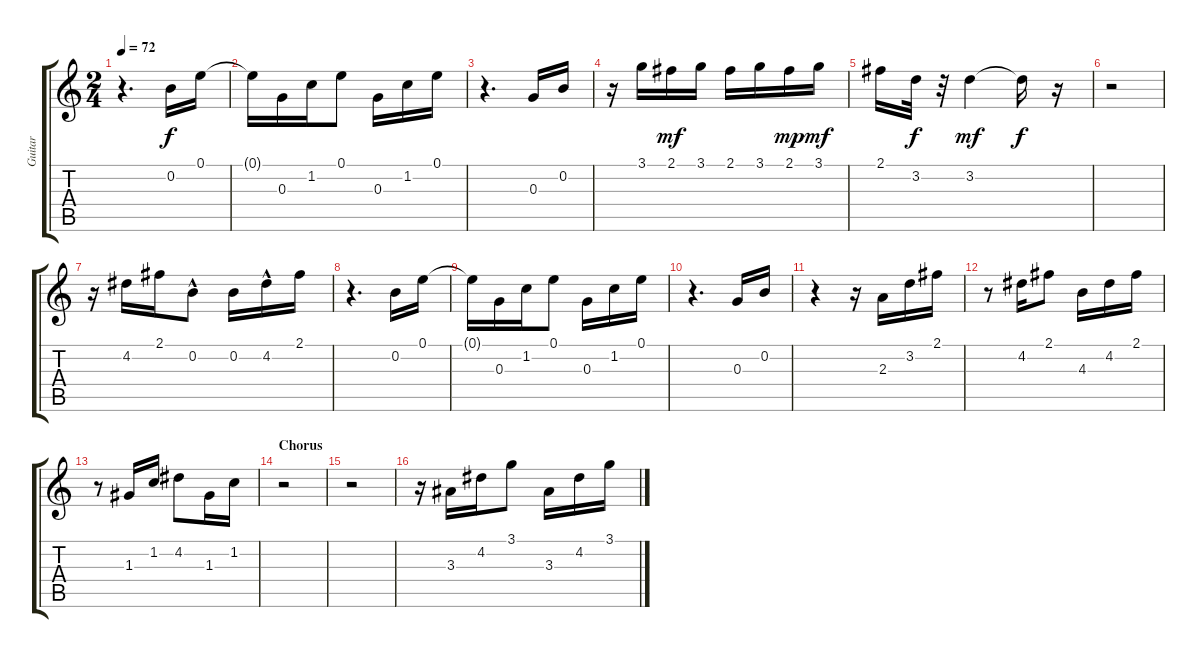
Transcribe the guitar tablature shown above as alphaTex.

\track ("Guitar" "Guitar") {instrument acousticguitarsteel}
\staff {score tabs}
\tuning (E4 B3 G3 D3 A2 E2) {hide}
\ts (2 4)
\tempo 72
\clef g2
\ks c
r.4{d dy f} 0.2.16 0.1.16 |
0.1{t}.16 0.3.16 1.2.16 0.1.8 0.3.16 1.2.16 0.1.16 |
r.4{d} 0.3.16 0.2.16 |
r.16 3.1.16 2.1.16{dy mf} 3.1.16 2.1.16 3.1.16 2.1.16{dy mp} 3.1.16{dy mf} |
2.1.16 3.2.32{dy f} r.32 3.2.4{dy mf} 3.2{t}.16{dy f} r.16 |
r.2 |
r.16 4.2.16 2.1.16 0.2{hac}.8 0.2.16 4.2{hac}.16 2.1.16 |
r.4{d} 0.2.16 0.1.16 |
0.1{t}.16 0.3.16 1.2.16 0.1.8 0.3.16 1.2.16 0.1.16 |
r.4{d} 0.3.16 0.2.16 |
r.4 r.16 2.3.16 3.2.16 2.1.16 |
r.8 4.2.16 2.1.8 4.3.16 4.2.16 2.1.16 |
r.8 1.3.16 1.2.16 4.2.8 1.3.16 1.2.16 |
\section ("" "Chorus")
r.2 |
r.2 |
r.16 3.3.16 4.2.16 3.1.8 3.3.16 4.2.16 3.1.16
